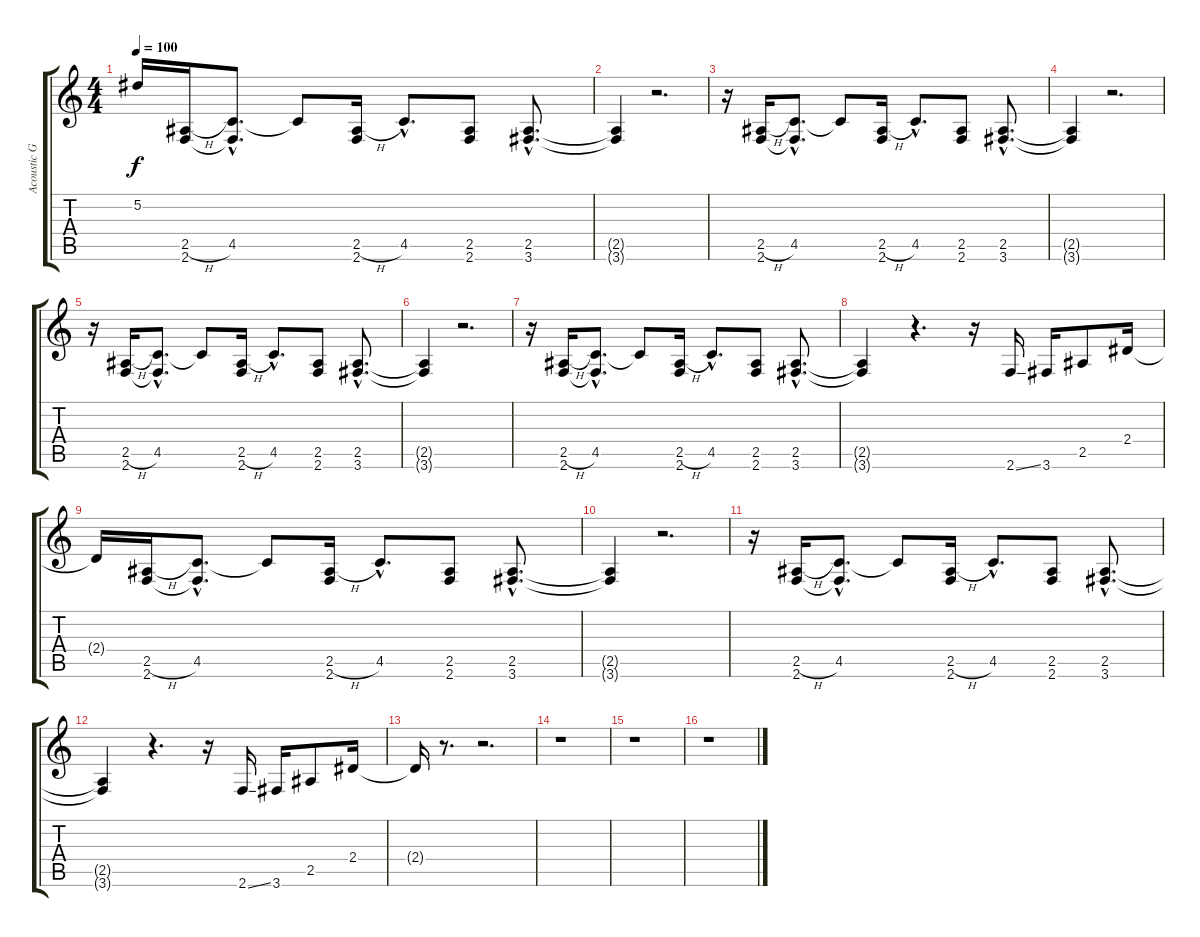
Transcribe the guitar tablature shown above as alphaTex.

\track ("Acoustic Guitar (Scott Olson)" "Acoustic G") {instrument acousticguitarsteel}
\staff {score tabs}
\tuning (Eb4 Bb3 Gb3 Db3 Ab2 Eb2) {hide}
\ts (4 4)
\tempo 100
\clef g2
\ks c
5.2{t}.16{dy f} (2.5{h} 2.6).16 (4.5{hac} 2.6{hac t}).8{d} 4.5{t}.8 (2.5{h} 2.6).16 4.5{hac}.8{d} (2.5 2.6).8 (2.5{hac} 3.6{hac}).8{d} |
(2.5{t} 3.6{t}).4 r.2{d} |
r.16 (2.5{h} 2.6).16 (4.5{hac} 2.6{hac t}).8{d} 4.5{t}.8 (2.5{h} 2.6).16 4.5{hac}.8{d} (2.5 2.6).8 (2.5{hac} 3.6{hac}).8{d} |
(2.5{t} 3.6{t}).4 r.2{d} |
r.16 (2.5{h} 2.6).16 (4.5{hac} 2.6{hac t}).8{d} 4.5{t}.8 (2.5{h} 2.6).16 4.5{hac}.8{d} (2.5 2.6).8 (2.5{hac} 3.6{hac}).8{d} |
(2.5{t} 3.6{t}).4 r.2{d} |
r.16 (2.5{h} 2.6).16 (4.5{hac} 2.6{hac t}).8{d} 4.5{t}.8 (2.5{h} 2.6).16 4.5{hac}.8{d} (2.5 2.6).8 (2.5{hac} 3.6{hac}).8{d} |
(2.5{t} 3.6{t}).4 r.4{d} r.16 2.6{ss}.16 3.6.16 2.5.8 2.4.16 |
2.4{t}.16 (2.5{h} 2.6).16 (4.5{hac} 2.6{hac t}).8{d} 4.5{t}.8 (2.5{h} 2.6).16 4.5{hac}.8{d} (2.5 2.6).8 (2.5{hac} 3.6{hac}).8{d} |
(2.5{t} 3.6{t}).4 r.2{d} |
r.16 (2.5{h} 2.6).16 (4.5{hac} 2.6{hac t}).8{d} 4.5{t}.8 (2.5{h} 2.6).16 4.5{hac}.8{d} (2.5 2.6).8 (2.5{hac} 3.6{hac}).8{d} |
(2.5{t} 3.6{t}).4 r.4{d} r.16 2.6{ss}.16 3.6.16 2.5.8 2.4.16 |
2.4{t}.16 r.8{d} r.2{d} |
r.1 |
r.1 |
r.1
